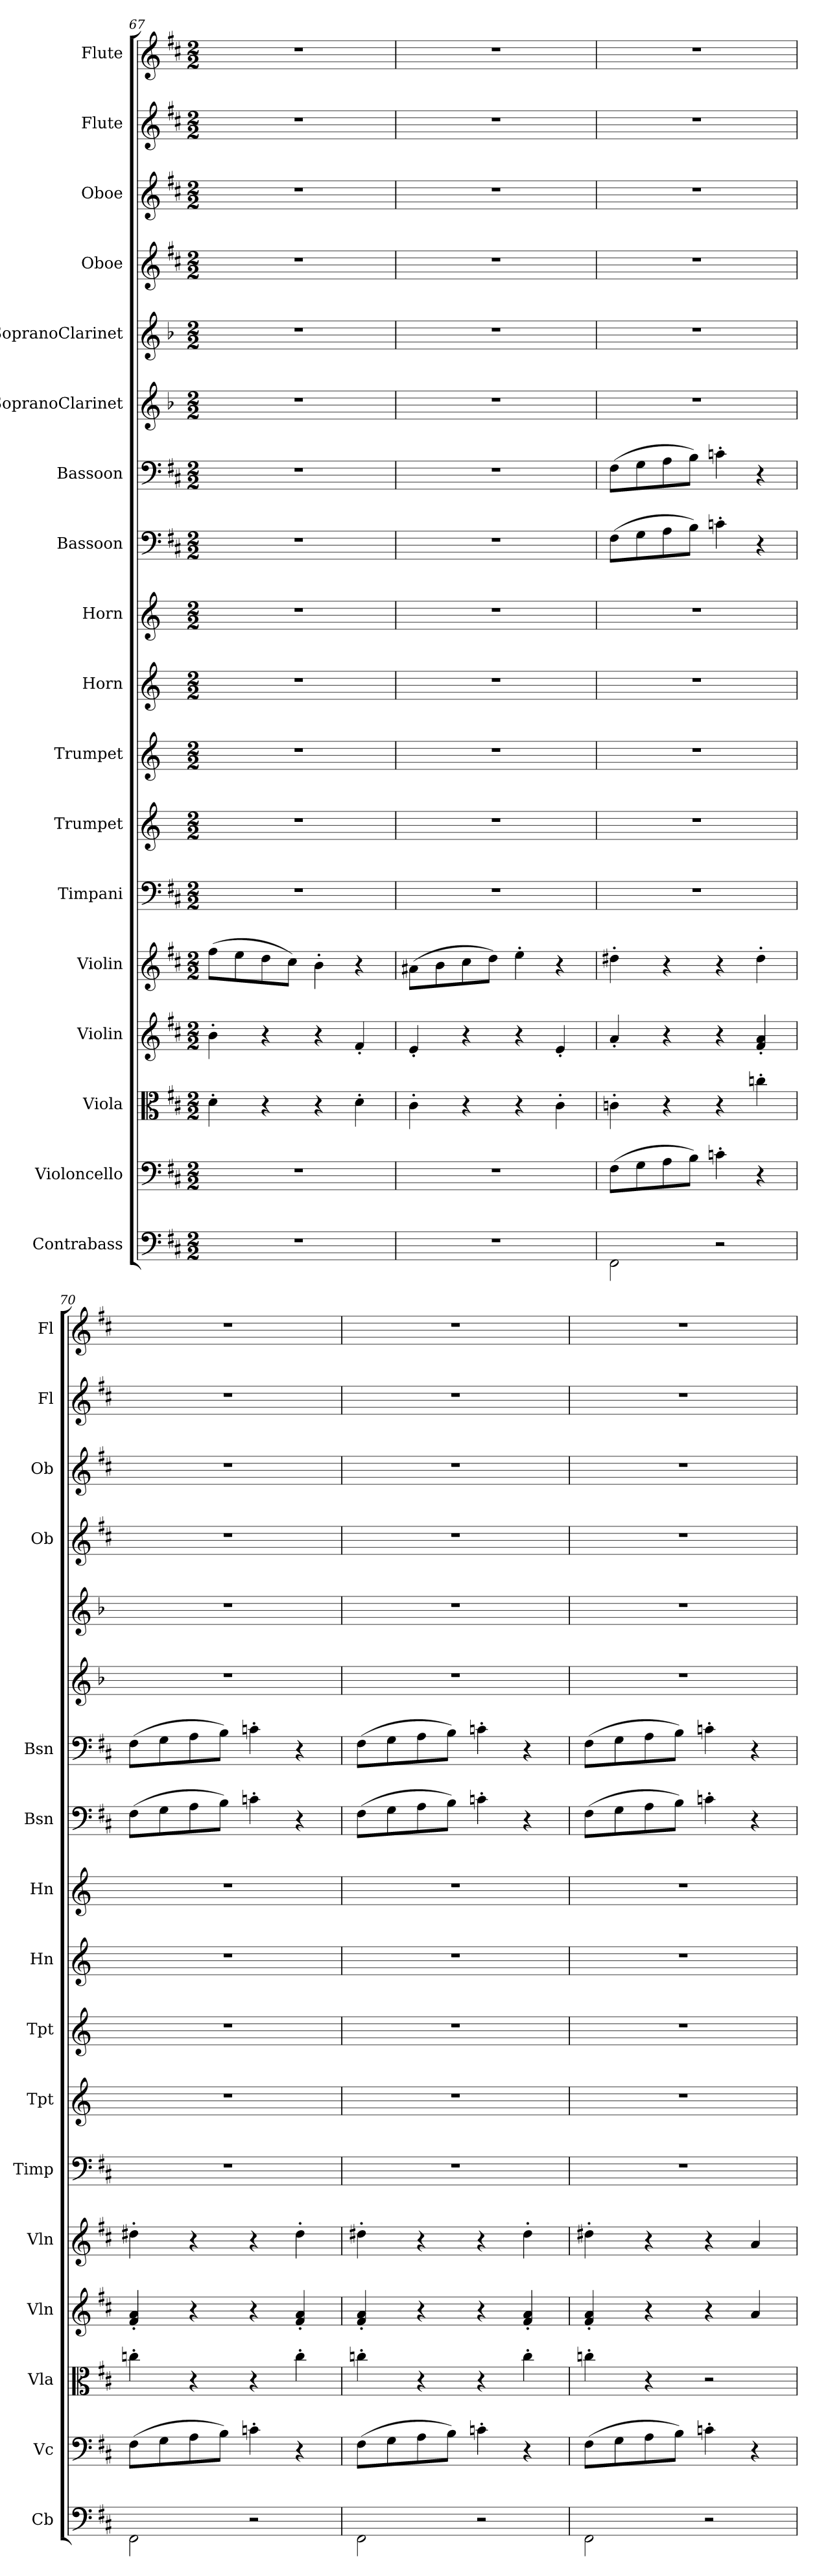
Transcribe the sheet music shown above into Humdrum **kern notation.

**kern	**kern	**kern	**kern	**kern	**kern	**kern	**kern	**kern	**kern	**kern	**kern	**kern	**kern	**kern	**kern	**kern	**kern
*part18	*part17	*part16	*part15	*part14	*part13	*part12	*part11	*part10	*part9	*part8	*part7	*part6	*part5	*part4	*part3	*part2	*part1
*staff18	*staff17	*staff16	*staff15	*staff14	*staff13	*staff12	*staff11	*staff10	*staff9	*staff8	*staff7	*staff6	*staff5	*staff4	*staff3	*staff2	*staff1
*I"Contrabass	*I"Violoncello	*I"Viola	*I"Violin	*I"Violin	*I"Timpani	*I"Trumpet	*I"Trumpet	*I"Horn	*I"Horn	*I"Bassoon	*I"Bassoon	*I"SopranoClarinet	*I"SopranoClarinet	*I"Oboe	*I"Oboe	*I"Flute	*I"Flute
*I'Cb	*I'Vc	*I'Vla	*I'Vln	*I'Vln	*I'Timp	*I'Tpt	*I'Tpt	*I'Hn	*I'Hn	*I'Bsn	*I'Bsn	*	*	*I'Ob	*I'Ob	*I'Fl	*I'Fl
*clefF4	*clefF4	*clefC3	*clefG2	*clefG2	*clefF4	*clefG2	*clefG2	*clefG2	*clefG2	*clefF4	*clefF4	*clefG2	*clefG2	*clefG2	*clefG2	*clefG2	*clefG2
*k[f#c#]	*k[f#c#]	*k[f#c#]	*k[f#c#]	*k[f#c#]	*k[f#c#]	*k[]	*k[]	*k[]	*k[]	*k[f#c#]	*k[f#c#]	*k[b-]	*k[b-]	*k[f#c#]	*k[f#c#]	*k[f#c#]	*k[f#c#]
*M2/2	*M2/2	*M2/2	*M2/2	*M2/2	*M2/2	*M2/2	*M2/2	*M2/2	*M2/2	*M2/2	*M2/2	*M2/2	*M2/2	*M2/2	*M2/2	*M2/2	*M2/2
=67	=67	=67	=67	=67	=67	=67	=67	=67	=67	=67	=67	=67	=67	=67	=67	=67	=67
1r	1r	4d'\	4b'\	(8ff#\L	1r	1r	1r	1r	1r	1r	1r	1r	1r	1r	1r	1r	1r
.	.	.	.	8ee\	.	.	.	.	.	.	.	.	.	.	.	.	.
.	.	4r	4r	8dd\	.	.	.	.	.	.	.	.	.	.	.	.	.
.	.	.	.	8cc#\J)	.	.	.	.	.	.	.	.	.	.	.	.	.
.	.	4r	4r	4b'\	.	.	.	.	.	.	.	.	.	.	.	.	.
.	.	4d'\	4f#'/	4r	.	.	.	.	.	.	.	.	.	.	.	.	.
=68	=68	=68	=68	=68	=68	=68	=68	=68	=68	=68	=68	=68	=68	=68	=68	=68	=68
1r	1r	4c#'\	4e'/	(8a#X\L	1r	1r	1r	1r	1r	1r	1r	1r	1r	1r	1r	1r	1r
.	.	.	.	8b\	.	.	.	.	.	.	.	.	.	.	.	.	.
.	.	4r	4r	8cc#\	.	.	.	.	.	.	.	.	.	.	.	.	.
.	.	.	.	8dd\J)	.	.	.	.	.	.	.	.	.	.	.	.	.
.	.	4r	4r	4ee'\	.	.	.	.	.	.	.	.	.	.	.	.	.
.	.	4c#'\	4e'/	4r	.	.	.	.	.	.	.	.	.	.	.	.	.
=69	=69	=69	=69	=69	=69	=69	=69	=69	=69	=69	=69	=69	=69	=69	=69	=69	=69
2FF#\	(8F#\L	4cn'\	4a'/	4dd#X'\	1r	1r	1r	1r	1r	(8F#\L	(8F#\L	1r	1r	1r	1r	1r	1r
.	8G\	.	.	.	.	.	.	.	.	8G\	8G\	.	.	.	.	.	.
.	8A\	4r	4r	4r	.	.	.	.	.	8A\	8A\	.	.	.	.	.	.
.	8B\J)	.	.	.	.	.	.	.	.	8B\J)	8B\J)	.	.	.	.	.	.
2r	4cn'\	4r	4r	4r	.	.	.	.	.	4cn'\	4cn'\	.	.	.	.	.	.
.	4r	4ccn'\	4f#'/ 4a'/	4dd#'\	.	.	.	.	.	4r	4r	.	.	.	.	.	.
=70	=70	=70	=70	=70	=70	=70	=70	=70	=70	=70	=70	=70	=70	=70	=70	=70	=70
2FF#\	(8F#\L	4ccn'\	4f#'/ 4a'/	4dd#X'\	1r	1r	1r	1r	1r	(8F#\L	(8F#\L	1r	1r	1r	1r	1r	1r
.	8G\	.	.	.	.	.	.	.	.	8G\	8G\	.	.	.	.	.	.
.	8A\	4r	4r	4r	.	.	.	.	.	8A\	8A\	.	.	.	.	.	.
.	8B\J)	.	.	.	.	.	.	.	.	8B\J)	8B\J)	.	.	.	.	.	.
2r	4cn'\	4r	4r	4r	.	.	.	.	.	4cn'\	4cn'\	.	.	.	.	.	.
.	4r	4cc'\	4f#'/ 4a'/	4dd#'\	.	.	.	.	.	4r	4r	.	.	.	.	.	.
=71	=71	=71	=71	=71	=71	=71	=71	=71	=71	=71	=71	=71	=71	=71	=71	=71	=71
2FF#\	(8F#\L	4ccn'\	4f#'/ 4a'/	4dd#X'\	1r	1r	1r	1r	1r	(8F#\L	(8F#\L	1r	1r	1r	1r	1r	1r
.	8G\	.	.	.	.	.	.	.	.	8G\	8G\	.	.	.	.	.	.
.	8A\	4r	4r	4r	.	.	.	.	.	8A\	8A\	.	.	.	.	.	.
.	8B\J)	.	.	.	.	.	.	.	.	8B\J)	8B\J)	.	.	.	.	.	.
2r	4cn'\	4r	4r	4r	.	.	.	.	.	4cn'\	4cn'\	.	.	.	.	.	.
.	4r	4cc'\	4f#'/ 4a'/	4dd#'\	.	.	.	.	.	4r	4r	.	.	.	.	.	.
=72	=72	=72	=72	=72	=72	=72	=72	=72	=72	=72	=72	=72	=72	=72	=72	=72	=72
2FF#\	(8F#\L	4ccn'\	4f#'/ 4a'/	4dd#X'\	1r	1r	1r	1r	1r	(8F#\L	(8F#\L	1r	1r	1r	1r	1r	1r
.	8G\	.	.	.	.	.	.	.	.	8G\	8G\	.	.	.	.	.	.
.	8A\	4r	4r	4r	.	.	.	.	.	8A\	8A\	.	.	.	.	.	.
.	8B\J)	.	.	.	.	.	.	.	.	8B\J)	8B\J)	.	.	.	.	.	.
2r	4cn'\	2r	4r	4r	.	.	.	.	.	4cn'\	4cn'\	.	.	.	.	.	.
.	4r	.	4a/	4a/	.	.	.	.	.	4r	4r	.	.	.	.	.	.
=	=	=	=	=	=	=	=	=	=	=	=	=	=	=	=	=	=
*-	*-	*-	*-	*-	*-	*-	*-	*-	*-	*-	*-	*-	*-	*-	*-	*-	*-
